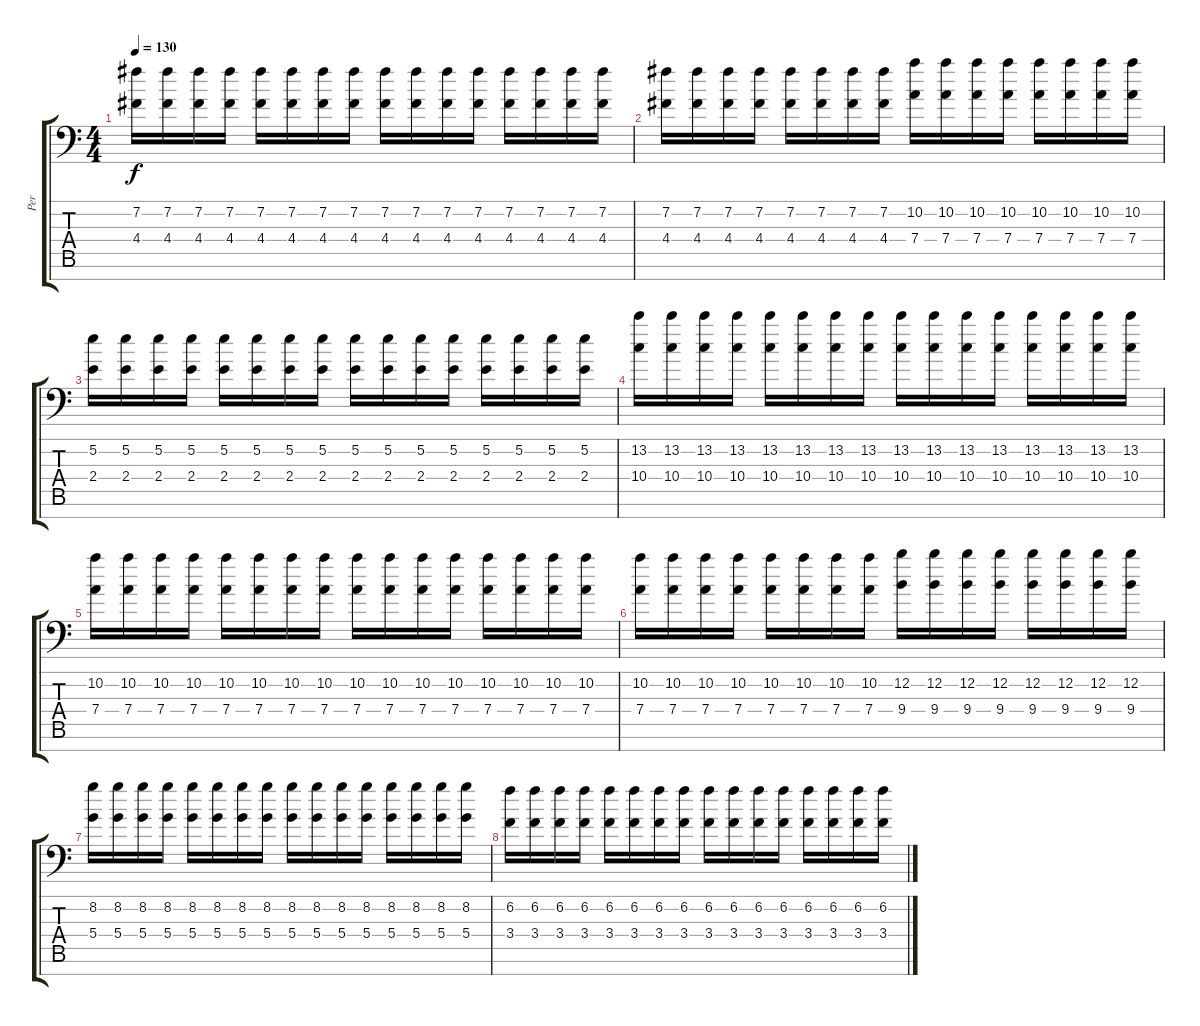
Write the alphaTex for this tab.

\track ("Per" "Per") {instrument distortionguitar}
\staff {score tabs}
\tuning (E4 B3 G3 D3 A2 E2 A1) {hide}
\ts (4 4)
\tempo 130
\clef f4
\ks c
(7.2 4.4).16{dy f} (7.2 4.4).16 (7.2 4.4).16 (7.2 4.4).16 (7.2 4.4).16 (7.2 4.4).16 (7.2 4.4).16 (7.2 4.4).16 (7.2 4.4).16 (7.2 4.4).16 (7.2 4.4).16 (7.2 4.4).16 (7.2 4.4).16 (7.2 4.4).16 (7.2 4.4).16 (7.2 4.4).16 |
(7.2 4.4).16 (7.2 4.4).16 (7.2 4.4).16 (7.2 4.4).16 (7.2 4.4).16 (7.2 4.4).16 (7.2 4.4).16 (7.2 4.4).16 (10.2 7.4).16 (10.2 7.4).16 (10.2 7.4).16 (10.2 7.4).16 (10.2 7.4).16 (10.2 7.4).16 (10.2 7.4).16 (10.2 7.4).16 |
(5.2 2.4).16 (5.2 2.4).16 (5.2 2.4).16 (5.2 2.4).16 (5.2 2.4).16 (5.2 2.4).16 (5.2 2.4).16 (5.2 2.4).16 (5.2 2.4).16 (5.2 2.4).16 (5.2 2.4).16 (5.2 2.4).16 (5.2 2.4).16 (5.2 2.4).16 (5.2 2.4).16 (5.2 2.4).16 |
(13.2 10.4).16 (13.2 10.4).16 (13.2 10.4).16 (13.2 10.4).16 (13.2 10.4).16 (13.2 10.4).16 (13.2 10.4).16 (13.2 10.4).16 (13.2 10.4).16 (13.2 10.4).16 (13.2 10.4).16 (13.2 10.4).16 (13.2 10.4).16 (13.2 10.4).16 (13.2 10.4).16 (13.2 10.4).16 |
(10.2 7.4).16 (10.2 7.4).16 (10.2 7.4).16 (10.2 7.4).16 (10.2 7.4).16 (10.2 7.4).16 (10.2 7.4).16 (10.2 7.4).16 (10.2 7.4).16 (10.2 7.4).16 (10.2 7.4).16 (10.2 7.4).16 (10.2 7.4).16 (10.2 7.4).16 (10.2 7.4).16 (10.2 7.4).16 |
(10.2 7.4).16 (10.2 7.4).16 (10.2 7.4).16 (10.2 7.4).16 (10.2 7.4).16 (10.2 7.4).16 (10.2 7.4).16 (10.2 7.4).16 (12.2 9.4).16 (12.2 9.4).16 (12.2 9.4).16 (12.2 9.4).16 (12.2 9.4).16 (12.2 9.4).16 (12.2 9.4).16 (12.2 9.4).16 |
(8.2 5.4).16 (8.2 5.4).16 (8.2 5.4).16 (8.2 5.4).16 (8.2 5.4).16 (8.2 5.4).16 (8.2 5.4).16 (8.2 5.4).16 (8.2 5.4).16 (8.2 5.4).16 (8.2 5.4).16 (8.2 5.4).16 (8.2 5.4).16 (8.2 5.4).16 (8.2 5.4).16 (8.2 5.4).16 |
(6.2 3.4).16 (6.2 3.4).16 (6.2 3.4).16 (6.2 3.4).16 (6.2 3.4).16 (6.2 3.4).16 (6.2 3.4).16 (6.2 3.4).16 (6.2 3.4).16 (6.2 3.4).16 (6.2 3.4).16 (6.2 3.4).16 (6.2 3.4).16 (6.2 3.4).16 (6.2 3.4).16 (6.2 3.4).16
